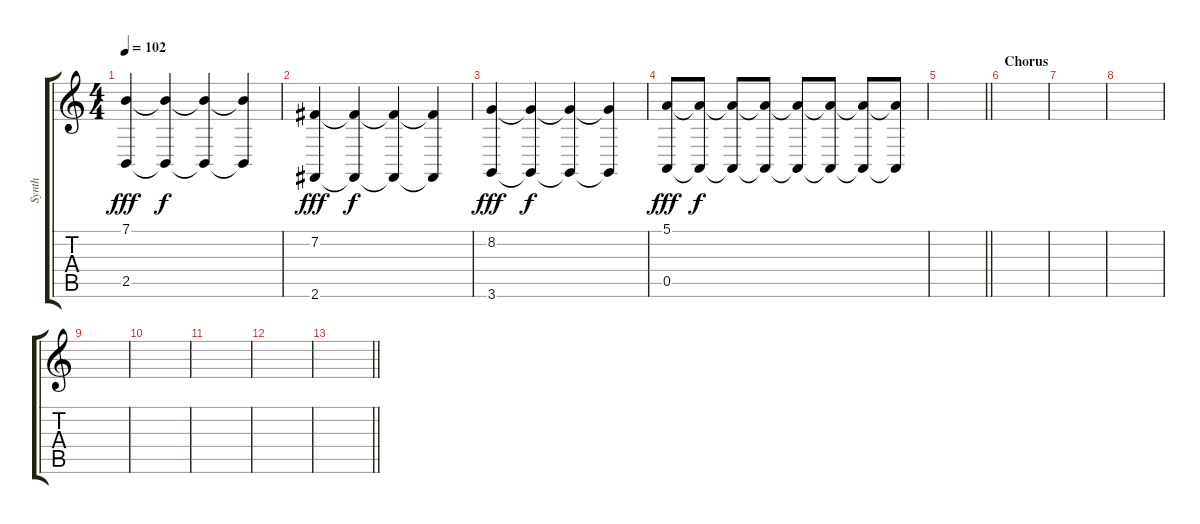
\track ("Synth" "Synth") {instrument lead2sawtooth}
\staff {score tabs}
\tuning (E4 B3 G3 D3 A2 E2) {hide}
\ts (4 4)
\tempo 102
\clef g2
\ks c
(7.1 2.5).4{dy fff} (7.1{t} 2.5{t}).4{dy f} (7.1{t} 2.5{t}).4 (7.1{t} 2.5{t}).4 |
(7.2 2.6).4{dy fff} (7.2{t} 2.6{t}).4{dy f} (7.2{t} 2.6{t}).4 (7.2{t} 2.6{t}).4 |
(8.2 3.6).4{dy fff} (8.2{t} 3.6{t}).4{dy f} (8.2{t} 3.6{t}).4 (8.2{t} 3.6{t}).4 |
(5.1 0.5).8{dy fff} (5.1{t} 0.5{t}).8{dy f} (5.1{t} 0.5{t}).8 (5.1{t} 0.5{t}).8 (5.1{t} 0.5{t}).8 (5.1{t} 0.5{t}).8 (5.1{t} 0.5{t}).8 (5.1{t} 0.5{t}).8 |
\barLineRight lightlight
|
\section ("" "Chorus")
|
|
|
|
|
|
|
\barLineRight lightlight
